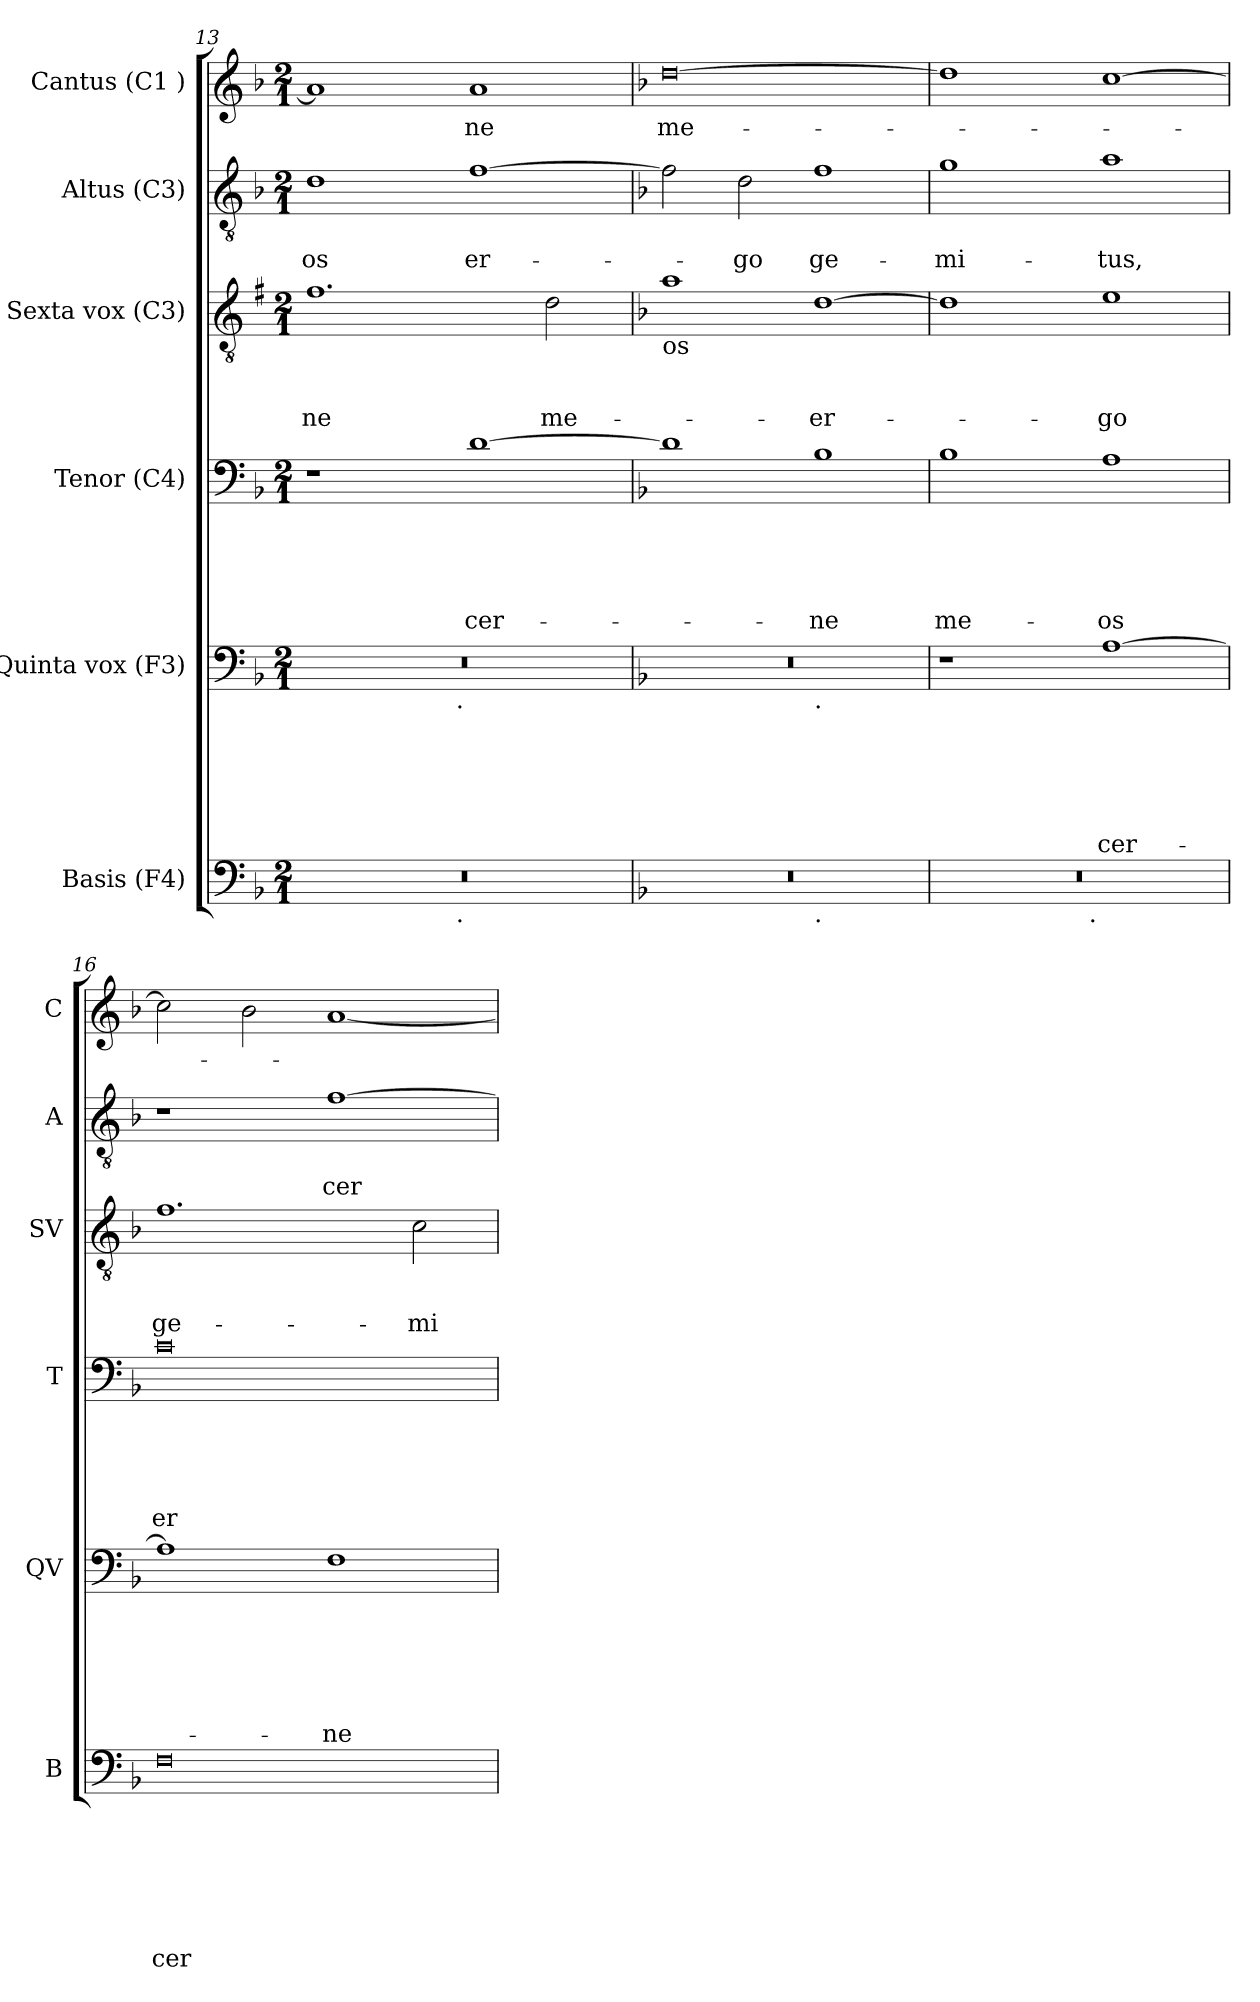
**kern	**text	**text	**text	**text	**text	**text	**text	**kern	**text	**text	**text	**text	**text	**text	**kern	**text	**text	**text	**text	**text	**kern	**text	**text	**text	**kern	**text	**text	**kern	**text
*part6	*part6	*part6	*part6	*part6	*part6	*part6	*part6	*part5	*part5	*part5	*part5	*part5	*part5	*part5	*part4	*part4	*part4	*part4	*part4	*part4	*part3	*part3	*part3	*part3	*part2	*part2	*part2	*part1	*part1
*staff6	*staff6	*staff6	*staff6	*staff6	*staff6	*staff6	*staff6	*staff5	*staff5	*staff5	*staff5	*staff5	*staff5	*staff5	*staff4	*staff4	*staff4	*staff4	*staff4	*staff4	*staff3	*staff3	*staff3	*staff3	*staff2	*staff2	*staff2	*staff1	*staff1
*I"Basis (F4)	*	*	*	*	*	*	*	*I"Quinta vox (F3)	*	*	*	*	*	*	*I"Tenor (C4)	*	*	*	*	*	*I"Sexta vox (C3)	*	*	*	*I"Altus (C3)	*	*	*I"Cantus (C1 )	*
*I'B	*	*	*	*	*	*	*	*I'QV	*	*	*	*	*	*	*I'T	*	*	*	*	*	*I'SV	*	*	*	*I'A	*	*	*I'C	*
*clefF4	*	*	*	*	*	*	*	*clefF4	*	*	*	*	*	*	*clefF4	*	*	*	*	*	*clefGv2	*	*	*	*clefGv2	*	*	*clefG2	*
*k[b-]	*	*	*	*	*	*	*	*k[b-]	*	*	*	*	*	*	*k[b-]	*	*	*	*	*	*k[f#]	*	*	*	*k[b-]	*	*	*k[b-]	*
*F:	*	*	*	*	*	*	*	*F:	*	*	*	*	*	*	*F:	*	*	*	*	*	*G:	*	*	*	*F:	*	*	*F:	*
*M2/1	*	*	*	*	*	*	*	*M2/1	*	*	*	*	*	*	*M2/1	*	*	*	*	*	*M2/1	*	*	*	*M2/1	*	*	*M2/1	*
=13	=13	=13	=13	=13	=13	=13	=13	=13	=13	=13	=13	=13	=13	=13	=13	=13	=13	=13	=13	=13	=13	=13	=13	=13	=13	=13	=13	=13	=13
!	!	!	!	!	!	!	!	!	!	!	!	!	!	!	!	!	!	!	!	!	!	!	!	!LO:LY:b	!	!	!LO:LY:b	!	!
*^	*	*	*	*	*	*	*	*^	*	*	*	*	*	*	*	*	*	*	*	*	*	*	*	*	*	*	*	*	*
0r	2ryy	.	.	.	.	.	.	.	0r	2ryy	.	.	.	.	.	.	1r	.	.	.	.	.	1.f#	.	.	-ne	1d	.	-os	1a]	.
.	4...ryy	.	.	.	.	.	.	.	.	4...ryy	.	.	.	.	.	.	.	.	.	.	.	.	.	.	.	.	.	.	.	.	.
!	!	!	!	!	!	!	!	!	!	!LO:TX:b:t=.	!	!	!	!	!	!	!	!	!	!	!	!	!	!	!	!	!	!	!	!	!
!	!LO:TX:b:t=.	!	!	!	!	!	!	!	!	!	!	!	!	!	!	!	!	!	!	!	!	!	!	!	!	!	!	!	!	!	!
.	1ryy	.	.	.	.	.	.	.	.	1ryy	.	.	.	.	.	.	.	.	.	.	.	.	.	.	.	.	.	.	.	.	.
!	!	!	!	!	!	!	!	!	!	!	!	!	!	!	!	!	!	!	!	!	!	!LO:LY:b	!	!	!	!	!	!	!LO:LY:b	!	!LO:LY:b
.	.	.	.	.	.	.	.	.	.	.	.	.	.	.	.	.	[<1d	.	.	.	.	cer-	.	.	.	.	[<1f	.	er-	1a	-ne
!	!	!	!	!	!	!	!	!	!	!	!	!	!	!	!	!	!	!	!	!	!	!	!	!	!	!LO:LY:b	!	!	!	!	!
.	.	.	.	.	.	.	.	.	.	.	.	.	.	.	.	.	.	.	.	.	.	.	2d\	.	.	me-	.	.	.	.	.
.	32ryy	.	.	.	.	.	.	.	.	32ryy	.	.	.	.	.	.	.	.	.	.	.	.	.	.	.	.	.	.	.	.	.
!!LO:LB:g=z
=14	=14	=14	=14	=14	=14	=14	=14	=14	=14	=14	=14	=14	=14	=14	=14	=14	=14	=14	=14	=14	=14	=14	=14	=14	=14	=14	=14	=14	=14	=14	=14
*	*	*	*	*	*	*	*	*	*	*	*	*	*	*	*	*	*	*	*	*	*	*	*k[b-]	*	*	*	*	*	*	*	*
*	*	*	*	*	*	*	*	*	*	*	*	*	*	*	*	*	*	*	*	*	*	*	*F:	*	*	*	*	*	*	*	*
!	!	!	!	!	!	!	!	!	!	!	!	!	!	!	!	!	!	!	!	!	!	!	!LO:TX:b:t=os	!	!	!	!	!	!	!	!
!	!	!	!	!	!	!	!	!	!	!	!	!	!	!	!	!	!	!	!	!	!	!	!	!	!	!	!	!	!	!	!LO:LY:b
0r	1ryy	.	.	.	.	.	.	.	0r	1ryy	.	.	.	.	.	.	1d]	.	.	.	.	.	1a	.	.	.	2f\]	.	.	[>0dd	me-
!	!	!	!	!	!	!	!	!	!	!	!	!	!	!	!	!	!	!	!	!	!	!	!	!	!	!	!	!	!LO:LY:b	!	!
.	.	.	.	.	.	.	.	.	.	.	.	.	.	.	.	.	.	.	.	.	.	.	.	.	.	.	2d\	.	-go	.	.
!	!	!	!	!	!	!	!	!	!	!LO:TX:b:t=.	!	!	!	!	!	!	!	!	!	!	!	!	!	!	!	!	!	!	!	!	!
!	!LO:TX:b:t=.	!	!	!	!	!	!	!	!	!	!	!	!	!	!	!	!	!	!	!	!	!	!	!	!	!	!	!	!	!	!
!	!	!	!	!	!	!	!	!	!	!	!	!	!	!	!	!	!	!	!	!	!	!LO:LY:b	!	!	!	!LO:LY:b	!	!	!LO:LY:b	!	!
.	1ryy	.	.	.	.	.	.	.	.	1ryy	.	.	.	.	.	.	1B-	.	.	.	.	-ne	[>1d	.	.	-er-	1f	.	ge-	.	.
=15	=15	=15	=15	=15	=15	=15	=15	=15	=15	=15	=15	=15	=15	=15	=15	=15	=15	=15	=15	=15	=15	=15	=15	=15	=15	=15	=15	=15	=15	=15	=15
!	!	!	!	!	!	!	!	!	!	!	!	!	!	!	!	!	!	!	!	!	!	!LO:LY:b	!	!	!	!	!	!	!LO:LY:b	!	!
*	*	*	*	*	*	*	*	*	*v	*v	*	*	*	*	*	*	*	*	*	*	*	*	*	*	*	*	*	*	*	*	*
0r	2ryy	.	.	.	.	.	.	.	1r	.	.	.	.	.	.	1B-	.	.	.	.	me-	1d]	.	.	.	1g	.	-mi-	1dd]	.
.	4...ryy	.	.	.	.	.	.	.	.	.	.	.	.	.	.	.	.	.	.	.	.	.	.	.	.	.	.	.	.	.
!	!LO:TX:b:t=.	!	!	!	!	!	!	!	!	!	!	!	!	!	!	!	!	!	!	!	!	!	!	!	!	!	!	!	!	!
.	1ryy	.	.	.	.	.	.	.	.	.	.	.	.	.	.	.	.	.	.	.	.	.	.	.	.	.	.	.	.	.
!	!	!	!	!	!	!	!	!	!	!	!	!	!	!	!LO:LY:b	!	!	!	!	!	!LO:LY:b	!	!	!	!LO:LY:b	!	!	!LO:LY:b	!	!
.	.	.	.	.	.	.	.	.	[>1A	.	.	.	.	.	cer-	1A	.	.	.	.	-os	1e	.	.	-go	1a	.	-tus,	[>1cc	.
.	32ryy	.	.	.	.	.	.	.	.	.	.	.	.	.	.	.	.	.	.	.	.	.	.	.	.	.	.	.	.	.
=16	=16	=16	=16	=16	=16	=16	=16	=16	=16	=16	=16	=16	=16	=16	=16	=16	=16	=16	=16	=16	=16	=16	=16	=16	=16	=16	=16	=16	=16	=16
!	!	!	!	!	!	!	!	!LO:LY:b	!	!	!	!	!	!	!	!	!	!	!	!	!LO:LY:b:rj	!	!	!	!LO:LY:b	!	!	!	!	!
*v	*v	*	*	*	*	*	*	*	*	*	*	*	*	*	*	*	*	*	*	*	*	*	*	*	*	*	*	*	*	*
0F	.	.	.	.	.	.	cer-	1A]	.	.	.	.	.	.	0c	.	.	.	.	er-	1.f	.	.	ge-	1r	.	.	2cc\]	.
.	.	.	.	.	.	.	.	.	.	.	.	.	.	.	.	.	.	.	.	.	.	.	.	.	.	.	.	2b-\	.
!	!	!	!	!	!	!	!	!	!	!	!	!	!	!LO:LY:b	!	!	!	!	!	!	!	!	!	!	!	!	!LO:LY:b	!	!
.	.	.	.	.	.	.	.	1F	.	.	.	.	.	-ne	.	.	.	.	.	.	.	.	.	.	[>1f	.	cer-	[<1a	.
!	!	!	!	!	!	!	!	!	!	!	!	!	!	!	!	!	!	!	!	!	!	!	!	!LO:LY:b	!	!	!	!	!
.	.	.	.	.	.	.	.	.	.	.	.	.	.	.	.	.	.	.	.	.	2c\	.	.	-mi-	.	.	.	.	.
=	=	=	=	=	=	=	=	=	=	=	=	=	=	=	=	=	=	=	=	=	=	=	=	=	=	=	=	=	=
*-	*-	*-	*-	*-	*-	*-	*-	*-	*-	*-	*-	*-	*-	*-	*-	*-	*-	*-	*-	*-	*-	*-	*-	*-	*-	*-	*-	*-	*-
